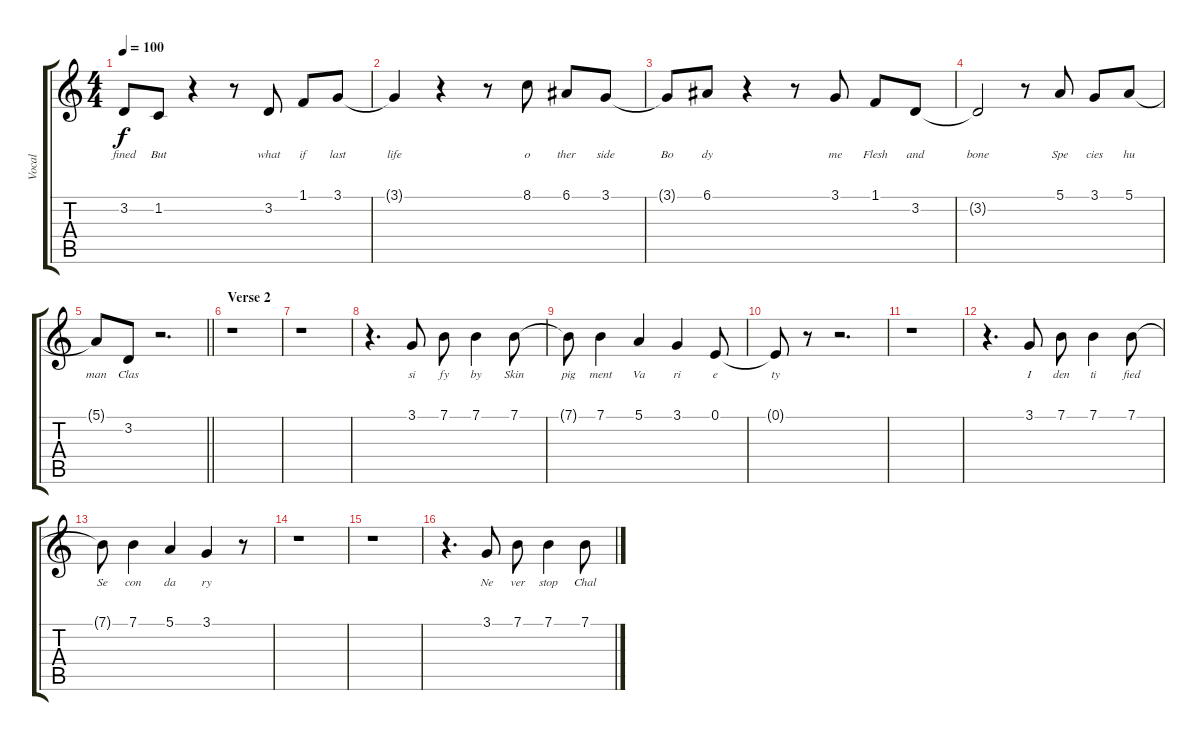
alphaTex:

\track ("Vocal" "Vocal") {instrument acousticgrandpiano}
\staff {score tabs}
\tuning (E4 B3 G3 D3 A2 E2) {hide}
\ts (4 4)
\tempo 100
\clef g2
\ks c
3.2{t}.8{lyrics (0 "fined") lyrics (1 "") lyrics (2 "") lyrics (3 "") lyrics (4 "") dy f} 1.2.8{lyrics (0 "But") lyrics (1 "") lyrics (2 "") lyrics (3 "") lyrics (4 "")} r.4 r.8 3.2.8{lyrics (0 "what") lyrics (1 "") lyrics (2 "") lyrics (3 "") lyrics (4 "")} 1.1.8{lyrics (0 "if") lyrics (1 "") lyrics (2 "") lyrics (3 "") lyrics (4 "")} 3.1.8{lyrics (0 "last") lyrics (1 "") lyrics (2 "") lyrics (3 "") lyrics (4 "")} |
3.1{t}.4{lyrics (0 "life") lyrics (1 "") lyrics (2 "") lyrics (3 "") lyrics (4 "")} r.4 r.8 8.1.8{lyrics (0 "o") lyrics (1 "") lyrics (2 "") lyrics (3 "") lyrics (4 "")} 6.1.8{lyrics (0 "ther") lyrics (1 "") lyrics (2 "") lyrics (3 "") lyrics (4 "")} 3.1.8{lyrics (0 "side") lyrics (1 "") lyrics (2 "") lyrics (3 "") lyrics (4 "")} |
3.1{t}.8{lyrics (0 "Bo") lyrics (1 "") lyrics (2 "") lyrics (3 "") lyrics (4 "")} 6.1.8{lyrics (0 "dy") lyrics (1 "") lyrics (2 "") lyrics (3 "") lyrics (4 "")} r.4 r.8 3.1.8{lyrics (0 "me") lyrics (1 "") lyrics (2 "") lyrics (3 "") lyrics (4 "")} 1.1.8{lyrics (0 "Flesh") lyrics (1 "") lyrics (2 "") lyrics (3 "") lyrics (4 "")} 3.2.8{lyrics (0 "and") lyrics (1 "") lyrics (2 "") lyrics (3 "") lyrics (4 "")} |
3.2{t}.2{lyrics (0 "bone") lyrics (1 "") lyrics (2 "") lyrics (3 "") lyrics (4 "")} r.8 5.1.8{lyrics (0 "Spe") lyrics (1 "") lyrics (2 "") lyrics (3 "") lyrics (4 "")} 3.1.8{lyrics (0 "cies") lyrics (1 "") lyrics (2 "") lyrics (3 "") lyrics (4 "")} 5.1.8{lyrics (0 "hu") lyrics (1 "") lyrics (2 "") lyrics (3 "") lyrics (4 "")} |
\barLineRight lightlight
5.1{t}.8{lyrics (0 "man") lyrics (1 "") lyrics (2 "") lyrics (3 "") lyrics (4 "")} 3.2.8{lyrics (0 "Clas") lyrics (1 "") lyrics (2 "") lyrics (3 "") lyrics (4 "")} r.2{d} |
\section ("" "Verse 2")
r.1 |
r.1 |
r.4{d} 3.1.8{lyrics (0 "si") lyrics (1 "") lyrics (2 "") lyrics (3 "") lyrics (4 "")} 7.1.8{lyrics (0 "fy") lyrics (1 "") lyrics (2 "") lyrics (3 "") lyrics (4 "")} 7.1.4{lyrics (0 "by") lyrics (1 "") lyrics (2 "") lyrics (3 "") lyrics (4 "")} 7.1.8{lyrics (0 "Skin") lyrics (1 "") lyrics (2 "") lyrics (3 "") lyrics (4 "")} |
7.1{t}.8{lyrics (0 "pig") lyrics (1 "") lyrics (2 "") lyrics (3 "") lyrics (4 "")} 7.1.4{lyrics (0 "ment") lyrics (1 "") lyrics (2 "") lyrics (3 "") lyrics (4 "")} 5.1.4{lyrics (0 "Va") lyrics (1 "") lyrics (2 "") lyrics (3 "") lyrics (4 "")} 3.1.4{lyrics (0 "ri") lyrics (1 "") lyrics (2 "") lyrics (3 "") lyrics (4 "")} 0.1.8{lyrics (0 "e") lyrics (1 "") lyrics (2 "") lyrics (3 "") lyrics (4 "")} |
0.1{t}.8{lyrics (0 "ty") lyrics (1 "") lyrics (2 "") lyrics (3 "") lyrics (4 "")} r.8 r.2{d} |
r.1 |
r.4{d} 3.1.8{lyrics (0 "I") lyrics (1 "") lyrics (2 "") lyrics (3 "") lyrics (4 "")} 7.1.8{lyrics (0 "den") lyrics (1 "") lyrics (2 "") lyrics (3 "") lyrics (4 "")} 7.1.4{lyrics (0 "ti") lyrics (1 "") lyrics (2 "") lyrics (3 "") lyrics (4 "")} 7.1.8{lyrics (0 "fied") lyrics (1 "") lyrics (2 "") lyrics (3 "") lyrics (4 "")} |
7.1{t}.8{lyrics (0 "Se") lyrics (1 "") lyrics (2 "") lyrics (3 "") lyrics (4 "")} 7.1.4{lyrics (0 "con") lyrics (1 "") lyrics (2 "") lyrics (3 "") lyrics (4 "")} 5.1.4{lyrics (0 "da") lyrics (1 "") lyrics (2 "") lyrics (3 "") lyrics (4 "")} 3.1.4{lyrics (0 "ry") lyrics (1 "") lyrics (2 "") lyrics (3 "") lyrics (4 "")} r.8 |
r.1 |
r.1 |
r.4{d} 3.1.8{lyrics (0 "Ne") lyrics (1 "") lyrics (2 "") lyrics (3 "") lyrics (4 "")} 7.1.8{lyrics (0 "ver") lyrics (1 "") lyrics (2 "") lyrics (3 "") lyrics (4 "")} 7.1.4{lyrics (0 "stop") lyrics (1 "") lyrics (2 "") lyrics (3 "") lyrics (4 "")} 7.1.8{lyrics (0 "Chal") lyrics (1 "") lyrics (2 "") lyrics (3 "") lyrics (4 "")}
